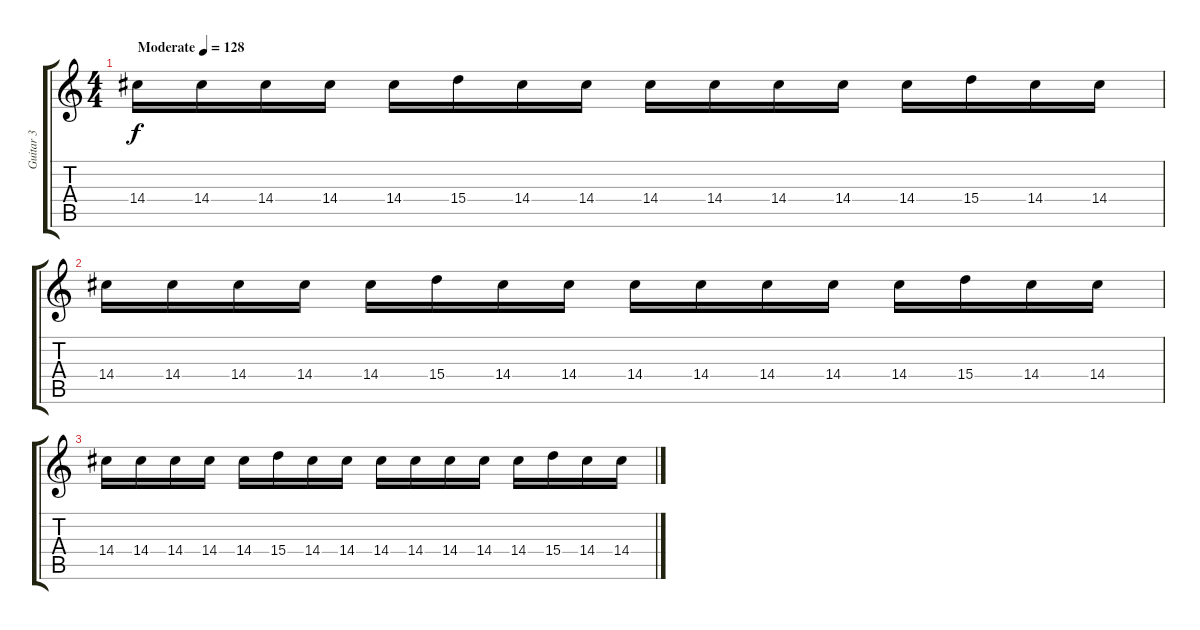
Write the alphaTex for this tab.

\track ("Guitar 3" "Guitar 3") {instrument distortionguitar}
\staff {score tabs}
\tuning (Db4 Ab3 E3 B2 Gb2 B1) {hide}
\ts (4 4)
\tempo (128 "Moderate")
\clef g2
\ks c
14.4.16{dy f instrument distortionguitar} 14.4.16 14.4.16 14.4.16 14.4.16 15.4.16 14.4.16 14.4.16 14.4.16 14.4.16 14.4.16 14.4.16 14.4.16 15.4.16 14.4.16 14.4.16 |
14.4.16 14.4.16 14.4.16 14.4.16 14.4.16 15.4.16 14.4.16 14.4.16 14.4.16 14.4.16 14.4.16 14.4.16 14.4.16 15.4.16 14.4.16 14.4.16 |
14.4.16 14.4.16 14.4.16 14.4.16 14.4.16 15.4.16 14.4.16 14.4.16 14.4.16 14.4.16 14.4.16 14.4.16 14.4.16 15.4.16 14.4.16 14.4.16
